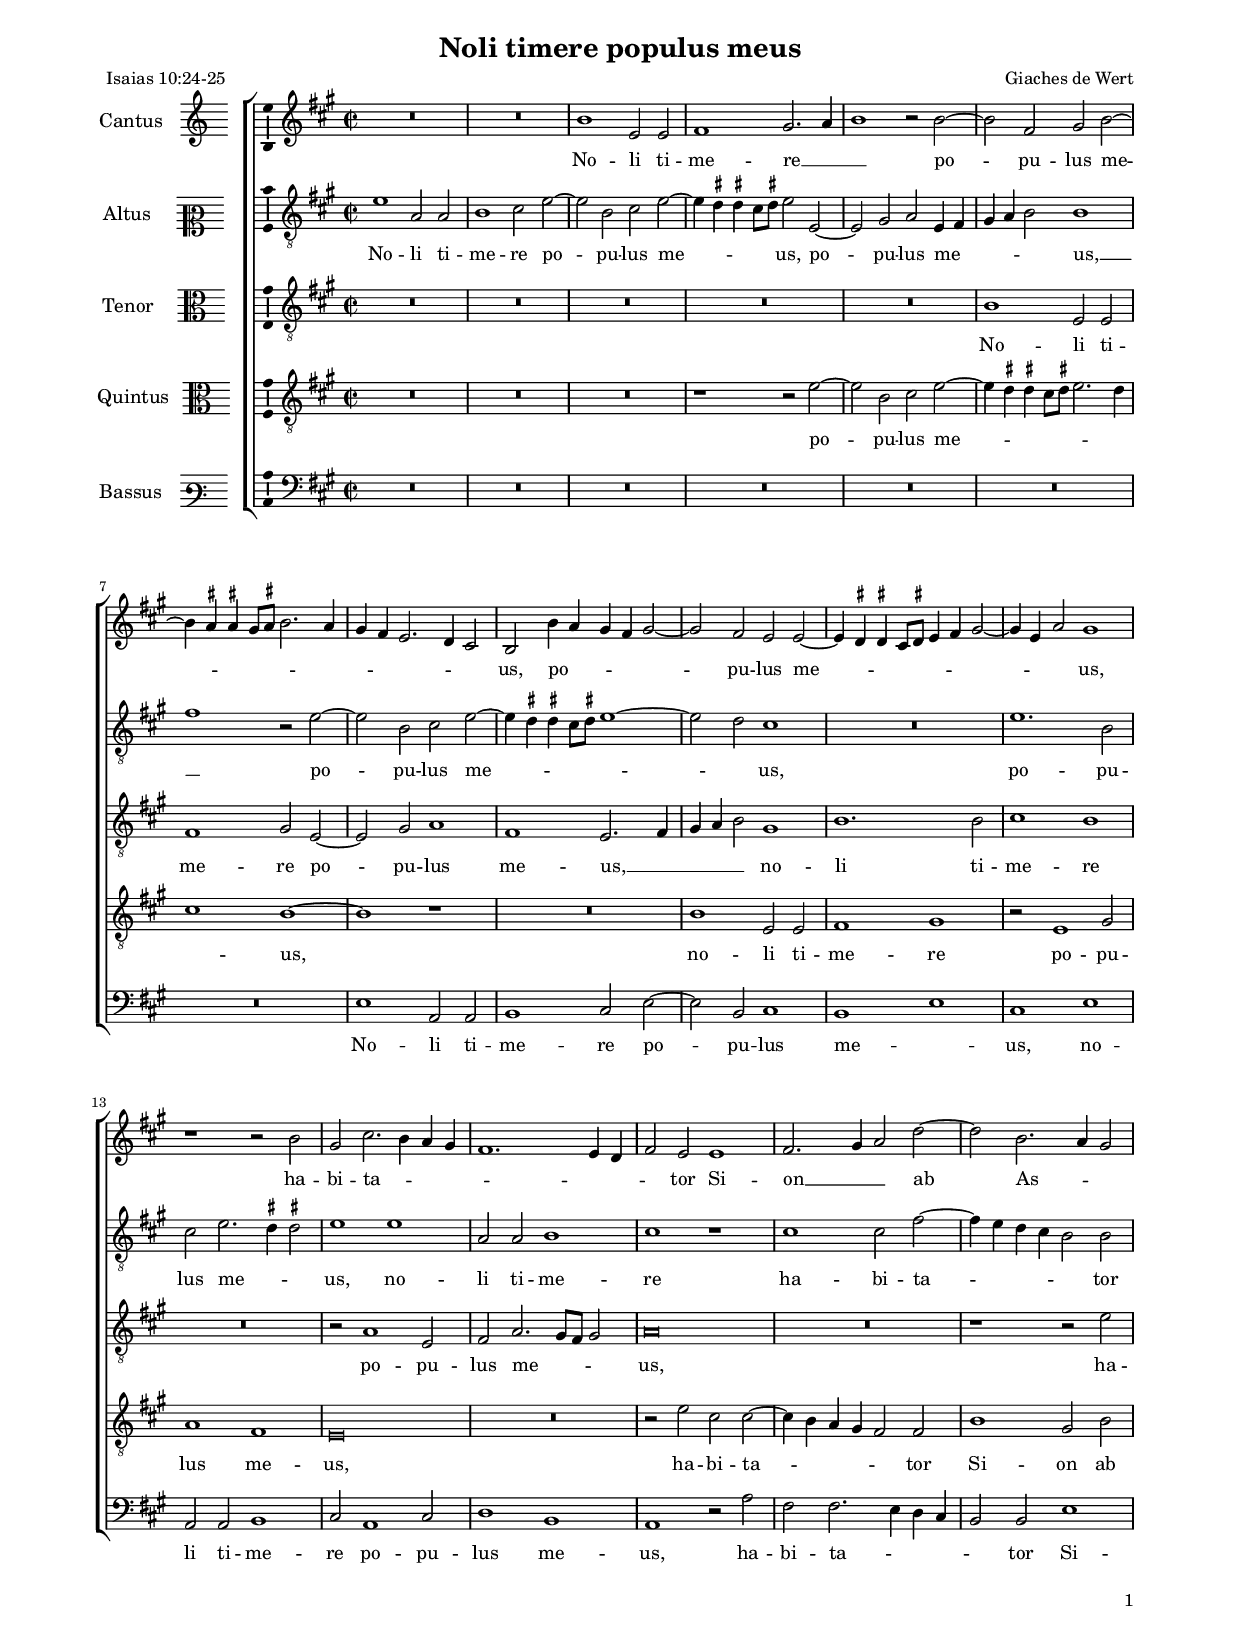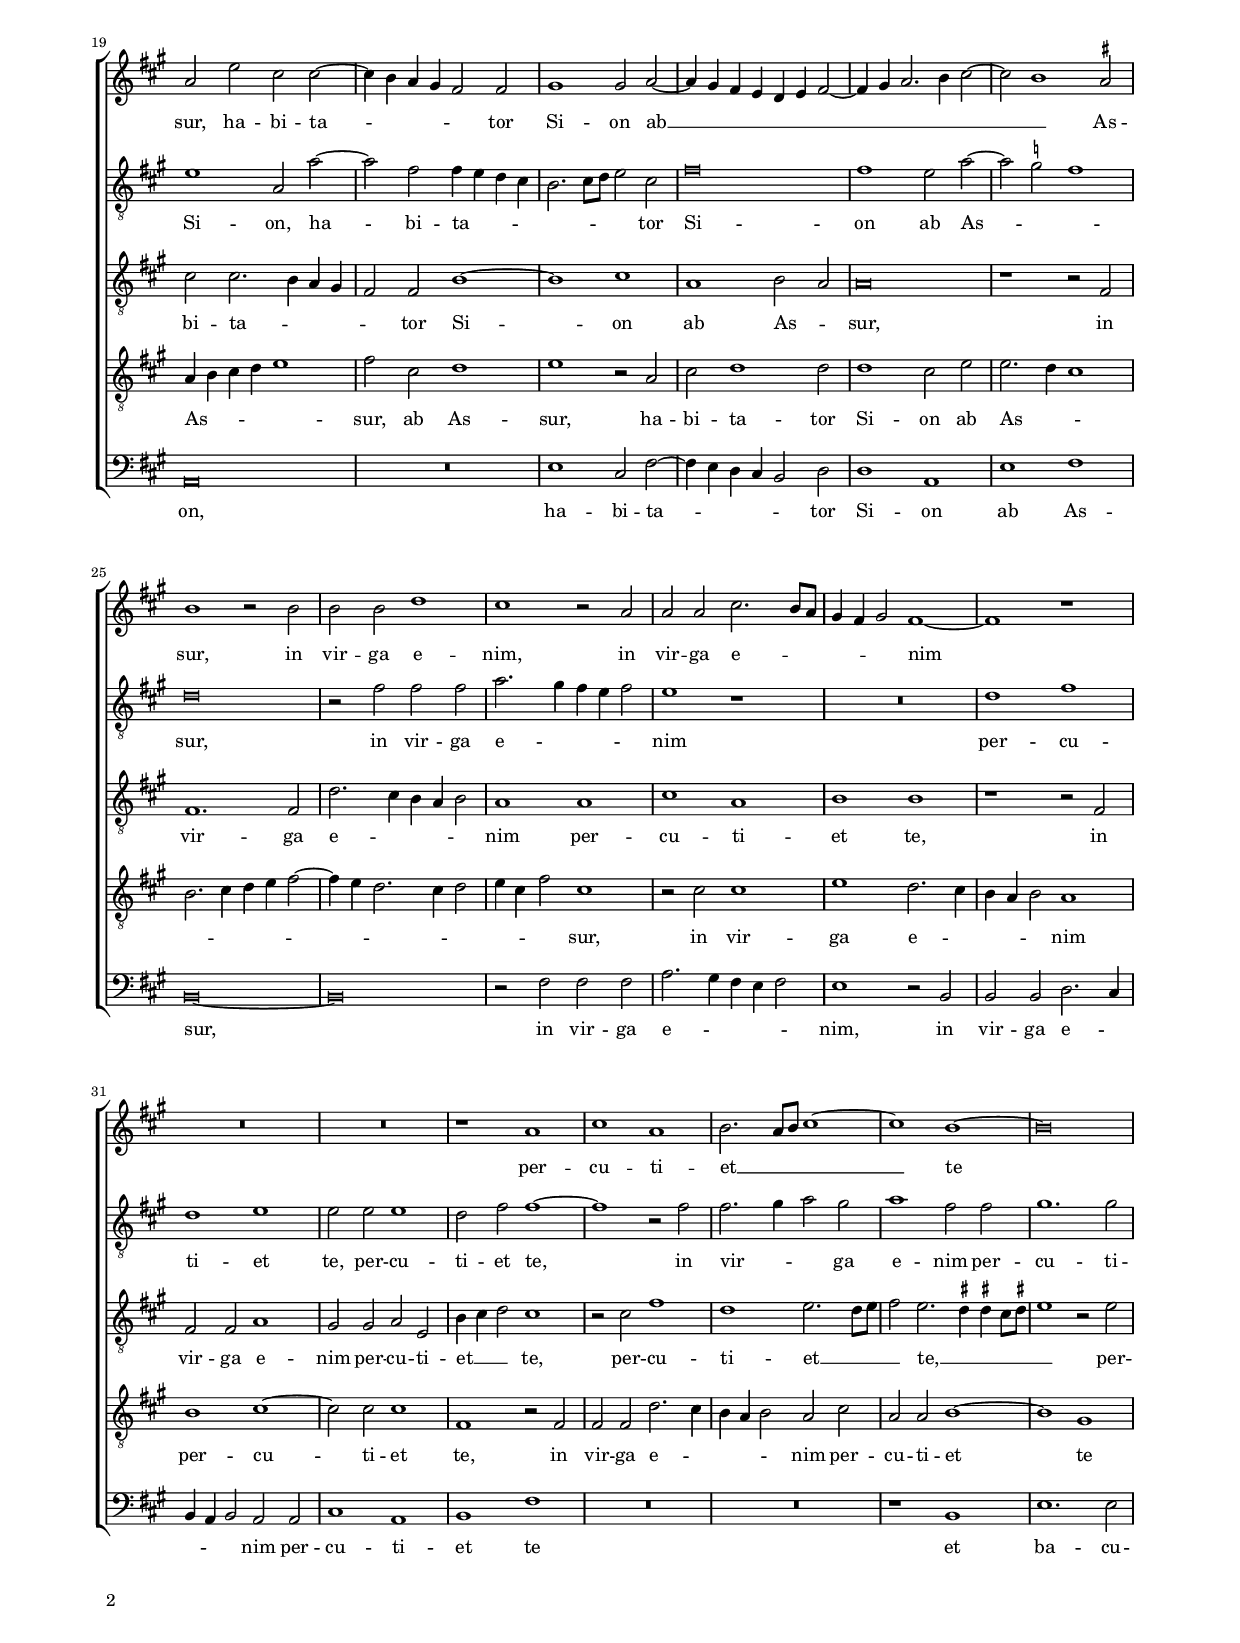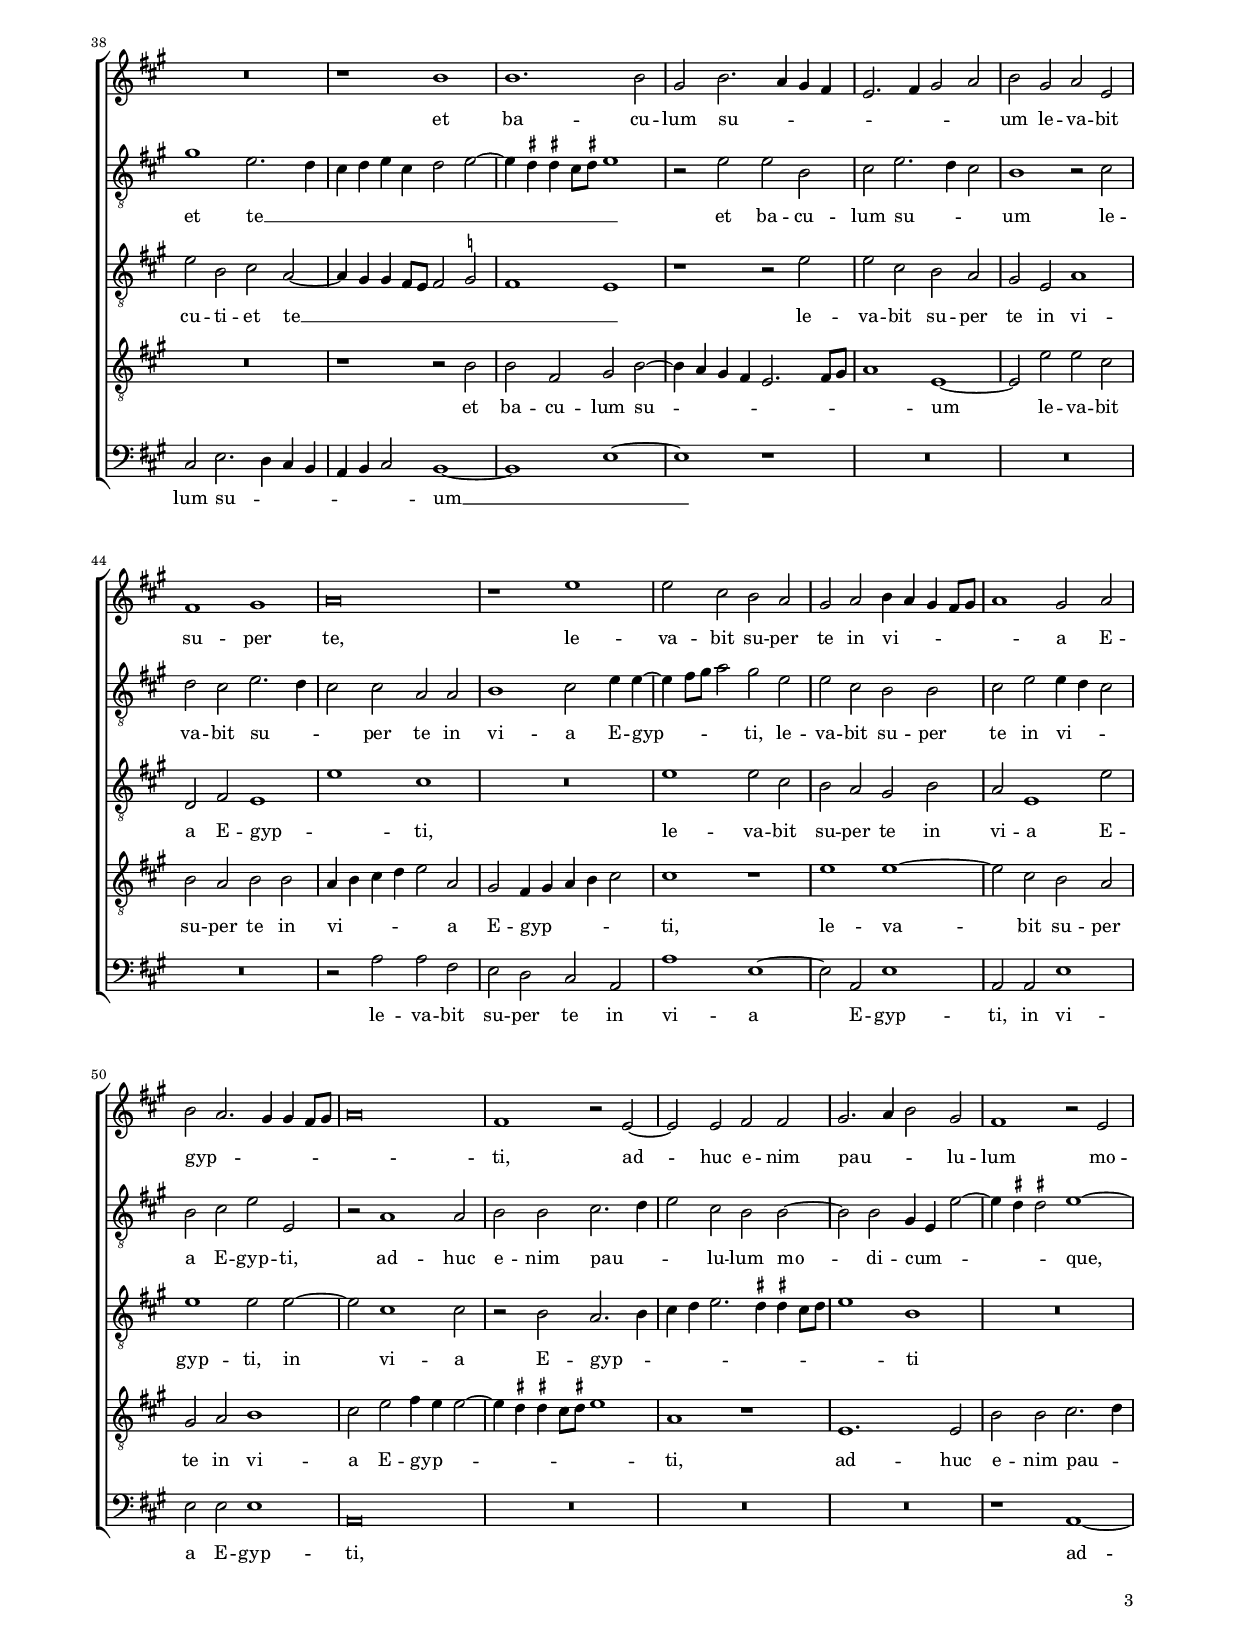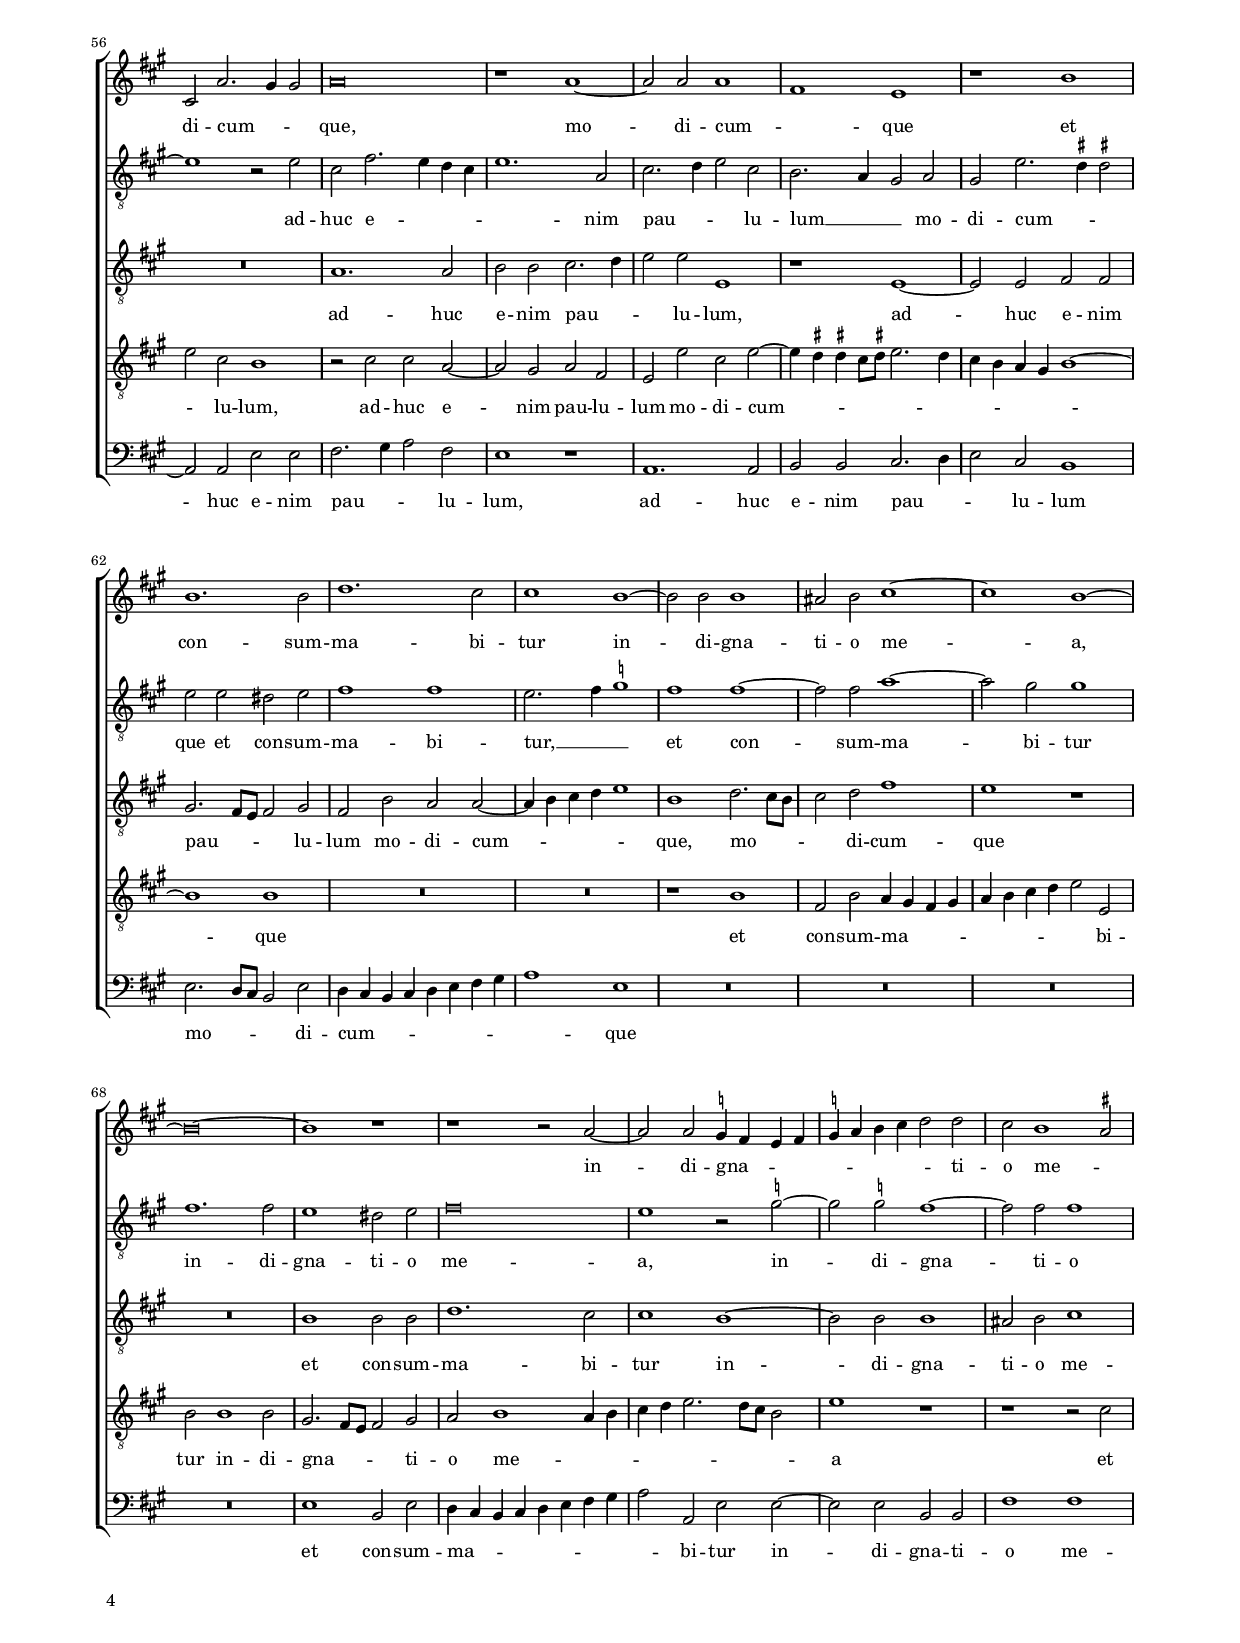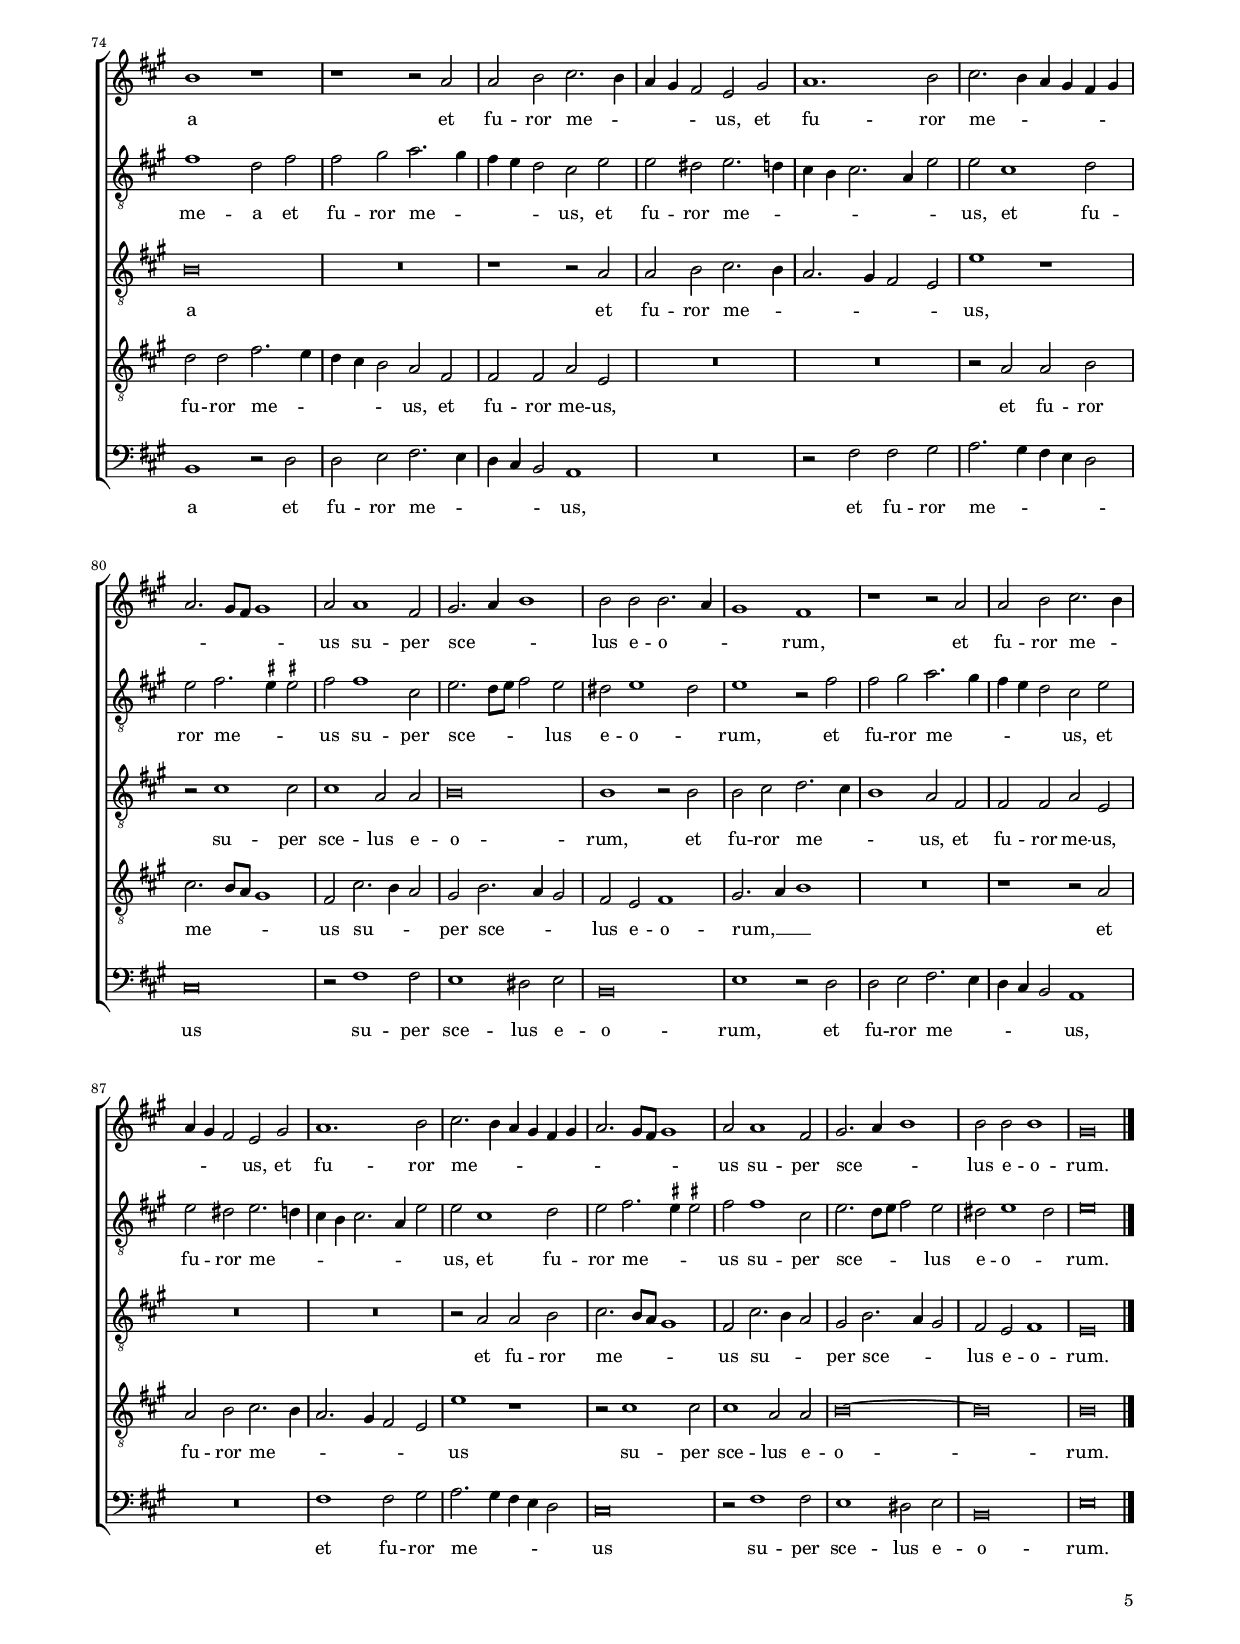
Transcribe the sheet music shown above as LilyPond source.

\header
{
  title="Noli timere populus meus"
  composer="Giaches de Wert"
  poet = "Isaias 10:24-25"
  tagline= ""
}

\version "2.22.2"
\include "deutsch.ly"
#(set-global-staff-size 15)
% #(set-default-paper-size "letter")
#(ly:set-option 'point-and-click #f)


\paper
	{
	top-margin = 1.8 \cm
	bottom-margin = 1.2 \cm
	left-margin = 1.8 \cm
	right-margin = 1.8 \cm
	ragged-bottom = ##f
	ragged-last-bottom = ##f
	print-page-number = ##f
	system-system-spacing = #'((basic-distance . 17) (minimum-distance . 14) (padding . 7) (strechability . 150))
    oddFooterMarkup=\markup   \fill-line { "" \fromproperty #'page:page-number-string }
    evenFooterMarkup=\markup  \fill-line { \fromproperty #'page:page-number-string "" }
    last-bottom-spacing = #'((basic-distance . 12) (minimum-distance . 7) (padding . 4))
	systems-per-page = 3
    page-count = 5
%	min-systems-per-page = 3
%	markup-system-spacing.basic-distance = #12
%	print-all-headers = ##t
%	print-first-page-number = ##t
%	first-page-number = 1
	}

	
global = {
	\key c \major
	\time 2/2 \set Score.measureLength = #(ly:make-moment 2/1)
    \skip 1*2*94 \bar "|."
	}

	ficta = { \once \set suggestAccidentals = ##t }

	forget = #(define-music-function (music) (ly:music?) #{
		\accidentalStyle forget
		$music
		\accidentalStyle default
		#})



incipitcantus = \markup { \score {
	{
	\set Staff.instrumentName = \markup { \fontsize #1 "Cantus" }
	\key c \major
	\clef violin
	s4 \bar ""
	}
	\layout  {
	raggedright = ##t
	indent = 1.6 \cm
	line-width = 2.4\cm
	\context { \Staff \remove Time_signature_engraver }
	\override Staff.Clef.Y-extent = #'(0 . 0)
	}} \hspace #1 }

      
incipitaltus = \markup { \score {
	{
	\set Staff.instrumentName = \markup { \fontsize #1 "Altus" }
	\key c \major
	\clef mezzosoprano
        s4 \bar ""
	}
	\layout  {
	raggedright = ##t
	indent = 1.6 \cm
	line-width = 2.4\cm
	\context { \Staff \remove Time_signature_engraver }
	\override Staff.Clef.Y-extent = #'(0 . 0)
	}} \hspace #1 }


incipittenor = \markup { \score {
	{
	\set Staff.instrumentName = \markup { \fontsize #1 "Tenor" }
	\key c \major
	\clef alto
	s4 \bar ""
	}
	\layout  {
	raggedright = ##t
	indent = 1.6 \cm
	line-width = 2.4\cm
	\context { \Staff \remove Time_signature_engraver }
	\override Staff.Clef.Y-extent = #'(0 . 0)
	}} \hspace #1 }
      
      
incipitquintus = \markup { \score {
	{
	\set Staff.instrumentName = \markup { \fontsize #1 "Quintus" }
	\key c \major
	\clef alto
	s4 \bar ""
	}
	\layout  {
	raggedright = ##t
	indent = 1.6 \cm
	line-width = 2.4\cm
	\context { \Staff \remove Time_signature_engraver }
	\override Staff.Clef.Y-extent = #'(0 . 0)
	}} \hspace #1 }
      
      
incipitbassus = \markup { \score {
	{
	\set Staff.instrumentName = \markup { \fontsize #1 "Bassus" }
	\key c \major
	\clef varbaritone
	s4 \bar ""
	}
	\layout  {
	raggedright = ##t
	indent = 1.6 \cm
	line-width = 2.4\cm
	\context { \Staff \remove Time_signature_engraver }
	\override Staff.Clef.Y-extent = #'(0 . 0)
	}} \hspace #1 }


cantus =  \relative c''
	{
	R\breve
	R\breve
	d1 g,2 g
	a1 h2. c4
%5
	d1 r2 d~ |
	d2 a h d~
	d4 \ficta cis \ficta cis! h8 \ficta cis! d2. \forget c4
	h4 a g2. f4 e2
	d2 d'4 c h a h2~
%10
	h2 a g g~ |
	g4 \ficta fis \ficta fis! e8 \ficta fis! g4 a h2~
	h4 g c2 h1
	r1 r2 d
	h2 e2. d4 c h
%15
	a1. g4 f |
	a2 g g1
	a2. h4 c2 f~
	f2 d2. c4 h2
	c2 g' e e~
%20
	e4 d c h a2 a |
	h1 h2 c~
	c4 h a g f g a2~
	a4 h c2. d4 e2~
	e2 d1 \ficta cis2
%25
	d1 r2 d |
	d2 d f1
	e1 r2 c
	c2 c e2. d8 c
	h4 a h2 a1~
%30
	a1 r |
	R\breve
	R\breve
	r1 c
	e1 c
%35
	d2. c8 d e1~ |
	e1 d~
	d\breve
	R\breve
	r1 d
%40
	d1. d2 |
	h2 d2. c4 h a
	g2. a4 h2 c
	d2 h c g
	a1 h
%45
	c\breve |
	r1 g'
	g2 e d c
	h2 c d4 c h a8 h
	c1 h2 c
%50
	d2 c2. h4 h a8 h |
	c\breve
	a1 r2 g~
	g2 g a a
	h2. c4 d2 h
%55
	a1 r2 g |
	e2 c'2. h4 h2
	c\breve
	r1 c~
	c2 c c1
%60
	a1 g |
	r1 d'
	d1. d2
	f1. e2
	e1 d~
%65
	d2 d d1 |
	cis2 d e1~
	e1 d~
	d\breve~
	d1 r
%70
	r1 r2 c~ |
	c2 c \ficta b4 a g a
	\ficta b4 c d e f2 f
	e2 d1 \ficta cis2
	d1 r
%75
	r1 r2 c |
	c2 d e2. d4
	c4 h a2 g h
	c1. d2
	e2. d4 c h a h
%80
	c2. h8 a h1 |
	c2 c1 a2
	h2. c4 d1
	d2 d d2. c4
	h1 a
%85
	r1 r2 c |
	c2 d e2. d4
	c4 h a2 g h
	c1. d2
	e2. d4 c h a h
%90
	c2. h8 a h1 |
	c2 c1 a2
	h2. c4 d1
	d2 d d1
	h\breve |
	}


altus =  \relative c'
	{
	g'1 c,2 c
	d1 e2 g~
	g2 d e g~
	g4 \ficta fis \ficta fis! e8 \ficta fis! g2 g,~
%5
	g2 h c g4 a |
	h4 c d2 d1
	a'1 r2 g~
	g2 d e g~
	g4 \ficta fis \ficta fis! e8 \ficta fis! g1~
%10
	g2 f e1 |
	R\breve
	g1. d2
	e2 g2. \ficta fis4 \ficta fis!2
	g1 g
%15
	c,2 c d1 |
	e1 r
	e1 e2 a~
	a4 g f e d2 d
	g1 c,2 c'~
%20
	c2 a a4 g f e |
	d2. e8 f g2 e
	a\breve
	a1 g2 c~
	c2 \ficta b a1
%25
	f\breve |
	r2 a a a
	c2. h4 a g a2
	g1 r
	R\breve
%30
	f1 a |
	f1 g
	g2 g g1
	f2 a a1~
	a1 r2 a
%35
	a2. h4 c2 h |
	c1 a2 a
	h1. h2 
	h1 g2. f4
	e4 f g e f2 g~
%40
	g4 \ficta fis \ficta fis! e8 \ficta fis! g1 |
	r2 g g d
	e2 g2. f4 e2
	d1 r2 e
	f2 e g2. f4
%45
	e2 e c c |
	d1 e2 g4 g~
	g4 a8 h c2 h g
	g2 e d d
	e2 g g4 f e2
%50
	d2 e g g, |
	r2 c1 c2
	d2 d e2. f4
	g2 e d d~
	d2 d h4 g g'2~
%55
	g4 \ficta fis \ficta fis!2 g1~ |
	g1 r2 g
	e2 a2. g4 f e
	g1. c,2
	e2. f4 g2 e
%60
	d2. c4 h2 c |
	h2 g'2. \ficta fis4 \ficta fis!2
	g2 g fis g
	a1 a
	g2. a4 \ficta b1
%65
	a1 a~ |
	a2 a c1~
	c2 h h1
	a1. a2
	g1 fis2 g
%70
	a\breve |
	g1 r2 \ficta b~
	b2 \ficta b! a1~
	a2 a a1
	a1 f2 a
%75
	a2 h c2. h4 |
	a4 g f2 e g
	g2 fis g2. f4
	e4 d e2. c4 g'2
	g2 e1 f2
%80
	g2 a2. \ficta gis4 \ficta gis!2 |
	a2 a1 e2
	g2. f8 g a2 g
	fis2 g1 fis2
	g1 r2 a
%85
	a2 h c2. h4 |
	a4 g f2 e g
	g2 fis g2. f4
	e4 d e2. c4 g'2
	g2 e1 f2
%90
	g2 a2. \ficta gis4 \ficta gis!2 |
	a2 a1 e2
	g2. f8 g a2 g
	fis2 g1 fis2
	g\breve |
%95

	}


tenor =  \relative c'
	{
	R\breve
	R\breve
	R\breve
	R\breve
%5
	R\breve |
	d1 g,2 g
	a1 h2 g~
	g2 h c1
	a1 g2. a4
%10
	h4 c d2 h1 |
	d1. d2
	e1 d
	R\breve
	r2 c1 g2
%15
	a2 c2. h8 a h2 |
	c\breve
	R\breve
	r1 r2 g'
	e2 e2. d4 c h
%20
	a2 a d1~ |
	d1 e
	c1 d2 c
	c\breve
	r1 r2 a
%25
	a1. a2 |
	f'2. e4 d c d2
	c1 c
	e1 c
	d1 d
%30
	r1 r2 a |
	a2 a c1
	h2 h c g
	d'4 e f2 e1
	r2 e a1
%35
	f1 g2. f8 g |
	a2 g2. \ficta fis4 \ficta fis! e8 \ficta fis!
	g1 r2 g
	g2 d e c~
	c4 h h a8 g a2 \ficta b
%40
	a1 g |
	r1 r2 g'
	g2 e d c
	h2 g c1
	f,2 a g1
%45
	g'1 e |
	R\breve
	g1 g2 e
	d2 c h d
	c2 g1 g'2
%50
	g1 g2 g~ |
	g2 e1 e2
	r2 d c2. d4
	e4 f g2. \ficta fis4 \ficta fis! e8 \ficta fis
	g1 d
%55
	R\breve |
	R\breve
	c1. c2
	d2 d e2. f4
	g2 g g,1
%60
	r1 g~ |
	g2 g a a
	h2. a8 g a2 h
	a2 d c c~
	c4 d e f g1
%65
	d1 f2. e8 d |
	e2 f a1
	g1 r
	R\breve
	d1 d2 d
%70
	f1. e2 |
	e1 d~
	d2 d d1
	cis2 d e1
	d\breve
%75
	R\breve |
	r1 r2 c
	c2 d e2. d4
	c2. h4 a2 g
	g'1 r
%80
	r2 e1 e2 |
	e1 c2 c
	d\breve
	d1 r2 d
	d2 e f2. e4
%85
	d1 c2 a |
	a2 a c g
	R\breve
	R\breve
	r2 c c d
%90
	e2. d8 c h1 |
	a2 e'2. d4 c2
	h2 d2. c4 h2
	a2 g a1
	g\breve |
	}


quintus  =  \relative c'
	{
	R\breve
	R\breve
	R\breve
	r1 r2 g'~
%5
	g2 d e g~ |
	g4 \ficta fis \ficta fis! e8 \ficta fis! g2. \forget f4
	e1 d~
	d1 r
	R\breve
%10
	d1 g,2 g |
	a1 h
	r2 g1 h2
	c1 a
	g\breve
%15
	R\breve |
	r2 g' e e~
	e4 d c h a2 a
	d1 h2 d
	c4 d e f g1
%20
	a2 e f1 |
	g1 r2 c,
	e2 f1 f2
	f1 e2 g
	g2. f4 e1
%25
	d2. e4 f g a2~ |
	a4 g f2. e4 f2
	g4 e a2 e1
	r2 e e1
	g1 f2. e4
%30
	d4 c d2 c1 |
	d1 e~
	e2 e e1
	a,1 r2 a
	a2 a f'2. e4
%35
	d4 c d2 c e |
	c2 c d1~
	d1 h
	R\breve
	r1 r2 d
%40
	d2 a h d~ |
	d4 c h a g2. a8 h
	c1 g~
	g2 g' g e
	d2 c d d
%45
	c4 d e f g2 c, |
	h2 a4 h c d e2
	e1 r
	g1 g~
	g2 e d c
%50
	h2 c d1 |
	e2 g a4 g g2~
	g4 \ficta fis \ficta fis! e8 \ficta fis! g1
	c,1 r
	g1. g2
%55
	d'2 d e2. f4 |
	g2 e d1
	r2 e e c~
	c2 h c a
	g2 g' e g~
%60
	g4 \ficta fis \ficta fis! e8 \ficta fis! g2. \forget f4 |
	e4 d c h d1~
	d1 d
	R\breve
	R\breve
%65
	r1 d |
	a2 d c4 h a h
	c4 d e f g2 g,
	d'2 d1 d2
	h2. a8 g a2 h
%70
	c2 d1 c4 d |
	e4 f g2. f8 e d2
	g1 r
	r1 r2 e
	f2 f a2. g4
%75
	f4 e d2 c a |
	a2 a c g
	R\breve
	R\breve
	r2 c c d
%80
	e2. d8 c h1 |
	a2 e'2. d4 c2
	h2 d2. c4 h2
	a2 g a1
	h2. c4 d1
%85
	R\breve |
	r1 r2 c
	c2 d e2. d4
	c2. h4 a2 g
	g'1 r
%90
	r2 e1 e2 |
	e1 c2 c
	d\breve~
	d\breve
	d\breve |
	}


bassus  =  \relative c
	{
	R\breve
	R\breve
	R\breve
	R\breve
%5
	R\breve |
	R\breve
	R\breve
	g'1 c,2 c
	d1 e2 g~
%10
	g2 d e1 |
	d1 g
	e1 g
	c,2 c d1
	e2 c1 e2
%15
	f1 d |
	c1 r2 c'
	a2 a2. g4 f e
	d2 d g1
	c,\breve
%20
	R\breve |
	g'1 e2 a~
	a4 g f e d2 f
	f1 c
	g'1 a
%25
	d,\breve~ |
	d\breve
	r2 a' a a
	c2. h4 a g a2
	g1 r2 d
%30
	d2 d f2. e4 |
	d4 c d2 c c
	e1 c
	d1 a'
	R\breve
%35
	R\breve |
	r1 d,
	g1. g2
	e2 g2. f4 e d
	c4 d e2 d1~
%40
	d1 g~ |
	g1 r
	R\breve
	R\breve
	R\breve
%45
	r2 c c a |
	g2 f e c
	c'1 g~
	g2 c, g'1
	c,2 c g'1
%50
	g2 g g1 |
	c,\breve
	R\breve
	R\breve
	R\breve
%55
	r1 c~ |
	c2 c g' g
	a2. h4 c2 a
	g1 r
	c,1. c2
%60
	d2 d e2. f4 |
	g2 e d1
	g2. f8 e d2 g
	f4 e d e f g a h
	c1 g
%65
	R\breve |
	R\breve
	R\breve
	R\breve
	g1 d2 g
%70
	f4 e d e f g a h |
	c2 c, g' g~
	g2 g d d
	a'1 a
	d,1 r2 f
%75
	f2 g a2. g4 |
	f4 e d2 c1
	R\breve
	r2 a' a h
	c2. h4 a g f2
%80
	e\breve |
	r2 a1 a2
	g1 fis2 g
	d\breve
	g1 r2 f
%85
	f2 g a2. g4 |
	f4 e d2 c1
	R\breve
	a'1 a2 h
	c2. h4 a g f2
%90
	e\breve |
	r2 a1 a2
	g1 fis2 g
	d\breve
	g\breve |
	}


lyricscantus = \lyricmode {
	No -- li ti -- me -- re __ _ _ po -- pu -- lus me -- _ _ _ _ _ _ _ _ _ _ _ us,
        po -- _ _ _ _ pu -- lus me -- _ _ _ _ _ _ _ _ _ us,
        ha -- bi -- ta -- _ _ _ _ _ _ _ tor Si -- on __ _ _
        ab As -- _ _ sur,
        ha -- bi -- ta -- _ _ _ _ tor Si -- on
        ab __ _ _ _ _ _ _ _ _ _ _ _ As -- sur,
        in vir -- ga e -- nim,
        in vir -- ga e -- _ _ _ _ _ nim per -- cu -- ti -- et __ _ _ _ te
        et ba -- cu -- lum su -- _ _ _ _ _ _ _ um 
        le -- va -- bit su -- per te,
        le -- va -- bit su -- per te in vi -- _ _ _ _ _ a E -- gyp -- _ _ _ _ _ _ ti,
        ad -- huc e -- nim pau -- _ _ lu -- lum mo -- di -- cum -- _ _ que,
        mo -- di -- cum -- _ que
        et con -- sum -- ma -- bi -- tur
        in -- di -- gna -- ti -- o me -- a,
        in -- di -- gna -- _ _ _ _ _ _ _ _ ti -- o me -- _ a
        et fu -- ror me -- _ _ _ _ us,
        et fu -- ror me -- _ _ _ _ _ _ _ _ _ us
        su -- per sce -- _ _ lus e -- o -- _ _ rum,
        et fu -- ror me -- _ _ _ _ us,
        et fu -- ror me -- _ _ _ _ _ _ _ _ _ us
        su -- per sce -- _ _ lus e -- o -- rum.
	}


lyricsaltus = \lyricmode {
	No -- li ti -- me -- re po -- pu -- lus me -- _ _ _ _ us,
        po -- pu -- lus me -- _ _ _ _ us, __ _
        po -- pu -- lus me -- _ _ _ _ _ _ us,
        po -- pu -- lus me -- _ _ us,
        no -- li ti -- me -- re ha -- bi -- ta -- _ _ _ _ tor Si -- on,
        ha -- bi -- ta -- _ _ _ _ _ _ _ tor Si -- on
        ab As -- _ _ sur,
        in vir -- ga e -- _ _ _ _ nim per -- cu -- ti -- et te,
        per -- cu -- ti -- et te,
        in vir -- _ _ ga e -- nim per -- cu -- ti -- et te __ _ _ _ _ _ _ _ _ _ _ _ _
        et ba -- cu -- lum su -- _ _ um 
        le -- va -- bit su -- _ _ per te in vi -- a E -- gyp -- _ _ _ ti,
        le -- va -- bit su -- per te in vi -- _ _ a E -- gyp -- ti,
        ad -- huc e -- nim pau -- _ _ lu -- lum mo -- di -- cum -- _ _ _ _ que,
        ad -- huc e -- _ _ _ _ nim pau -- _ _ lu -- lum __ _ _ mo -- di -- cum -- _ _ que
        et con -- sum -- ma -- bi -- tur, __ _ _ 
        et con -- sum -- ma -- bi -- tur
        in -- di -- gna -- ti -- o me -- a,
        in -- di -- gna -- ti -- o me -- a
        et fu -- ror me -- _ _ _ _ us,
        et fu -- ror me -- _ _ _ _ _ _ us,
        et fu -- ror me -- _ _ us
        su -- per sce -- _ _ _ lus e -- o -- _ rum,
        et fu -- ror me -- _ _ _ _ us,
        et fu -- ror me -- _ _ _ _ _ _ us,
        et fu -- ror me -- _ _ us
        su -- per sce -- _ _ _ lus e -- o -- _ rum.
	}


lyricstenor = \lyricmode {
	No -- li ti -- me -- re po -- pu -- lus me -- us, __ _ _ _ _
        no -- li ti -- me -- re po -- pu -- lus me -- _ _ _ us,
        ha -- bi -- ta -- _ _ _ _ tor Si -- on ab As -- _ sur,
        in vir -- ga e -- _ _ _ _ nim per -- cu -- ti -- et te,
        in vir -- ga e -- nim per -- cu -- ti -- et __ _ _ te,
        per -- cu -- ti -- et __ _ _ _ te, __ _ _ _ _ _
        per -- cu -- ti -- et te __ _ _ _ _ _ _ _ _
        le -- va -- bit su -- per te in vi -- a E -- gyp -- _ ti,
        le -- va -- bit su -- per te in vi -- a E -- gyp -- ti,
        in vi -- a E -- gyp -- _ _ _ _ _ _ _ _ _ ti
        ad -- huc e -- nim pau -- _ _ lu -- lum,
        ad -- huc e -- nim pau -- _ _ _ lu -- lum mo -- di -- cum -- _ _ _ _ que,
        mo -- _ _ _ di -- cum -- que
        et con -- sum -- ma -- bi -- tur
        in -- di -- gna -- ti -- o me -- a
        et fu -- ror me -- _ _ _ _ _ us,
        su -- per sce -- lus e -- o -- rum,
        et fu -- ror me -- _ _ us,
        et fu -- ror me -- us,
        et fu -- ror me -- _ _ _ us
        su -- _ _ per sce -- _ _ lus e -- o -- rum.
	}


lyricsquintus = \lyricmode {
	po -- pu -- lus me -- _ _ _ _ _ _ _ us,
        no -- li ti -- me -- re po -- pu -- lus me -- us,
        ha -- bi -- ta -- _ _ _ _ tor Si -- on
        ab As -- _ _ _ _ sur,
        ab As -- sur,
        ha -- bi -- ta -- tor Si -- on
        ab As -- _ _ _ _ _ _ _ _ _ _ _ _ _ _ sur,
        in vir -- ga e -- _ _ _ _ nim per -- cu -- ti -- et te,
        in vir -- ga e -- _ _ _ _ nim per -- cu -- ti -- et te
        et ba -- cu -- lum su -- _ _ _ _ _ _ _ um 
        le -- va -- bit su -- per te in vi -- _ _ _ _ a E -- gyp -- _ _ _ _ ti,
        le -- va -- bit su -- per te in vi -- a E -- gyp -- _ _ _ _ _ _ _ ti,
        ad -- huc e -- nim pau -- _ _ lu -- lum,
        ad -- huc e -- nim pau -- lu -- lum mo -- di -- cum -- _ _ _ _ _ _ _ _ _ _ _ que
        et con -- sum -- ma -- _ _ _ _ _ _ _ _ bi -- tur
        in -- di -- gna -- _ _ _ ti -- o me -- _ _ _ _ _ _ _ _ a
        et fu -- ror me -- _ _ _ _ us,
        et fu -- ror me -- us,
        et fu -- ror me -- _ _ _ us
        su -- _ _ per sce -- _ _ lus e -- o -- rum, __ _ _
        et fu -- ror me -- _ _ _ _ _ us
        su -- per sce -- lus e -- o -- rum.
	}


lyricsbassus = \lyricmode {
	No -- li ti -- me -- re po -- pu -- lus me -- _ us,
        no -- li ti -- me -- re po -- pu -- lus me -- us,
        ha -- bi -- ta -- _ _ _ _ tor Si -- on,
        ha -- bi -- ta -- _ _ _ _ tor Si -- on
        ab As -- sur,
        in vir -- ga e -- _ _ _ _ nim,
        in vir -- ga e -- _ _ _ _ nim per -- cu -- ti -- et te
        et ba -- cu -- lum su -- _ _ _ _ _ _ um __ _
        le -- va -- bit su -- per te in vi -- a E -- gyp -- ti,
        in vi -- a E -- gyp -- ti,
        ad -- huc e -- nim pau -- _ _ lu -- lum,
        ad -- huc e -- nim pau -- _ _ lu -- lum mo -- _ _ _ di -- cum -- _ _ _ _ _ _ _ _ que
        et con -- sum -- ma -- _ _ _ _ _ _ _ _ bi -- tur
        in -- di -- gna -- ti -- o me -- a
        et fu -- ror me -- _ _ _ _ us,
        et fu -- ror me -- _ _ _ _ us
        su -- per sce -- lus e -- o -- rum,
        et fu -- ror me -- _ _ _ _ us,
        et fu -- ror me -- _ _ _ _ us
        su -- per sce -- lus e -- o -- rum.
	}


\score
{  
    \transpose c a, {
	\new ChoirStaff \with { \override StaffGrouper.staff-staff-spacing.basic-distance = #12 }
	<<

	\new Staff << \global
	\new Voice="v1" {
		\set Staff.instrumentName=\incipitcantus
%		\set Staff.instrumentName= "S"
		\set Staff.midiInstrument = "reed organ"
		\clef violin
		\cantus }
	\new Lyrics \lyricsto "v1" {\lyricscantus }
	>>


	\new Staff << \global
	\new Voice="v2" {
		\set Staff.instrumentName=\incipitaltus
%		\set Staff.instrumentName= "A"
		\set Staff.midiInstrument = "reed organ"
		\clef "G_8" 
		\altus}
	\new Lyrics \lyricsto "v2" {\lyricsaltus }
	>>


	\new Staff << \global
	\new Voice="v3" {
		\set Staff.instrumentName=\incipittenor
%		\set Staff.instrumentName= "T"
		\set Staff.midiInstrument = "reed organ"
		\clef "G_8"
		\tenor }
	\new Lyrics \lyricsto "v3" {\lyricstenor }
	>>


	\new Staff << \global
	\new Voice="v5" {
		\set Staff.instrumentName=\incipitquintus
%		\set Staff.instrumentName= "Q"
		\set Staff.midiInstrument = "reed organ"
		\clef "G_8"
		\quintus}
	\new Lyrics \lyricsto "v5" {\lyricsquintus }
	>>


	\new Staff << \global
	\new Voice="v4" {
		\set Staff.instrumentName=\incipitbassus
%		\set Staff.instrumentName= "B"
		\set Staff.midiInstrument = "reed organ"
		\clef bass 
		\bassus }
	\new Lyrics \lyricsto "v4" {\lyricsbassus}
	>>

	>>
	} % transpose

	\layout
	{
	indent = 2.5\cm
	\context { \Lyrics \override VerticalAxisGroup.nonstaff-relatedstaff-spacing.padding = #1.5 }
%	\context { \Lyrics \override LyricText.font-size = #1 }
	\context { \Staff \override TimeSignature.break-visibility = #end-of-line-invisible }
    \context { \Staff \consists "Ambitus_engraver" }
	\context { \Score \override BarNumber.padding = #2 }
	\context { \Voice \override NoteHead.style = #'baroque }
	}

\midi
	{
    	\tempo 2 = 90
	}

}


% EOF
